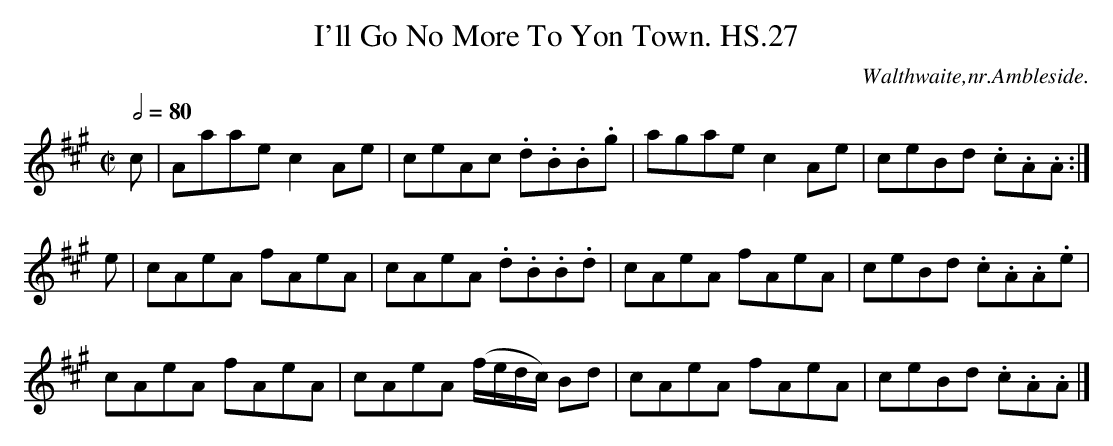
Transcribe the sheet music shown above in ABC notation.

X:1
T:I'll Go No More To Yon Town. HS.27
L:1/8
M:C|
O:Walthwaite,nr.Ambleside.
Q:1/2=80
K:A
c|Aaae c2Ae|ceAc .d.B.B.g|agaec2Ae|ceBd .c.A.A:|!
e|cAeA fAeA|cAeA .d.B.B.d|cAeA fAeA|ceBd .c.A.A.e|!
cAeA fAeA|cAeA (f/e/d/c/) Bd|cAeA fAeA|ceBd .c.A.A|]
